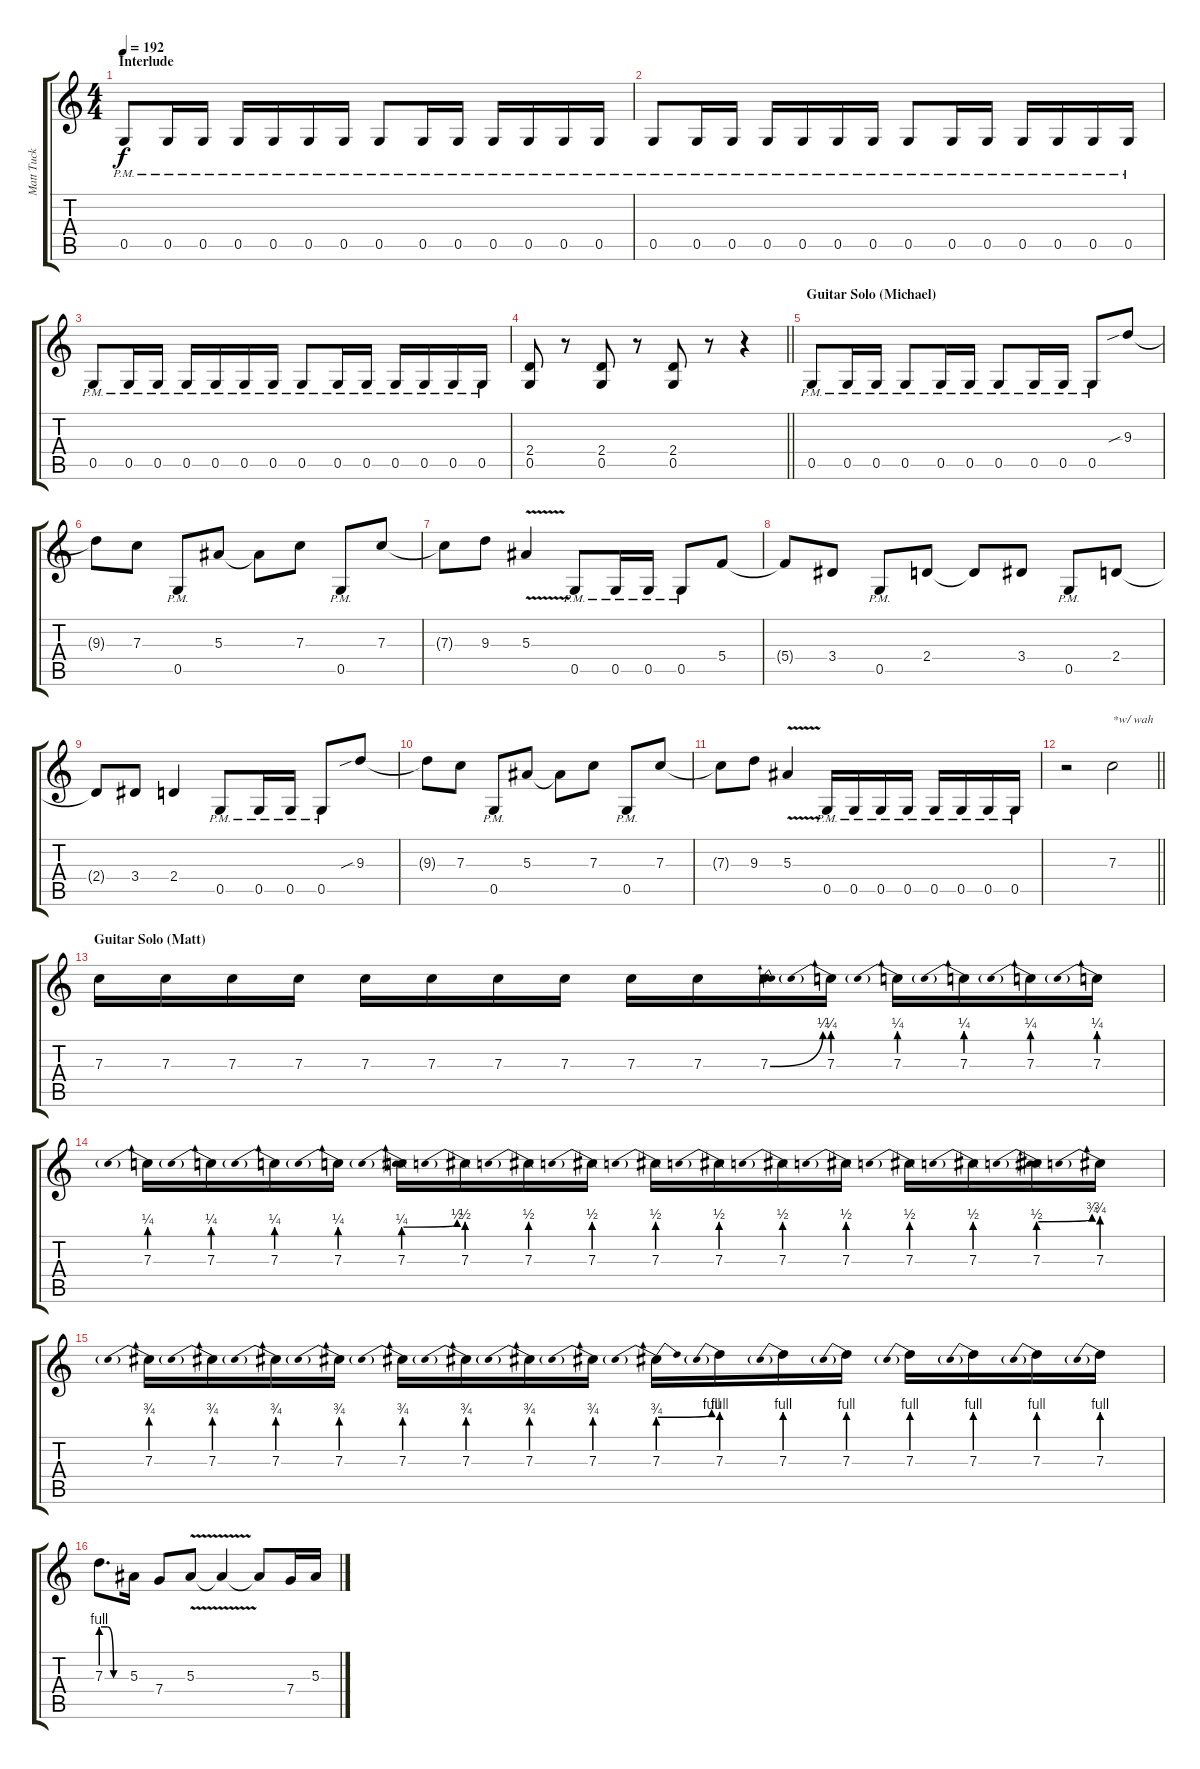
\track ("Matt Tuck" "Matt Tuck") {instrument distortionguitar}
\staff {score tabs}
\tuning (D4 A3 F3 C3 G2 C2) {hide}
\ts (4 4)
\section ("" "Interlude")
\tempo 192
\clef g2
\ks c
0.5{pm}.8{dy f} 0.5{pm}.16 0.5{pm}.16 0.5{pm}.16 0.5{pm}.16 0.5{pm}.16 0.5{pm}.16 0.5{pm}.8 0.5{pm}.16 0.5{pm}.16 0.5{pm}.16 0.5{pm}.16 0.5{pm}.16 0.5{pm}.16 |
0.5{pm}.8 0.5{pm}.16 0.5{pm}.16 0.5{pm}.16 0.5{pm}.16 0.5{pm}.16 0.5{pm}.16 0.5{pm}.8 0.5{pm}.16 0.5{pm}.16 0.5{pm}.16 0.5{pm}.16 0.5{pm}.16 0.5{pm}.16 |
0.5{pm}.8 0.5{pm}.16 0.5{pm}.16 0.5{pm}.16 0.5{pm}.16 0.5{pm}.16 0.5{pm}.16 0.5{pm}.8 0.5{pm}.16 0.5{pm}.16 0.5{pm}.16 0.5{pm}.16 0.5{pm}.16 0.5{pm}.16 |
\barLineRight lightlight
(2.4 0.5).8 r.8 (2.4 0.5).8 r.8 (2.4 0.5).8 r.8 r.4 |
\section ("" "Guitar Solo (Michael)")
0.5{pm}.8 0.5{pm}.16 0.5{pm}.16 0.5{pm}.8 0.5{pm}.16 0.5{pm}.16 0.5{pm}.8 0.5{pm}.16 0.5{pm}.16 0.5{pm}.8 9.3{sib}.8 |
9.3{t}.8 7.3.8 0.5{pm}.8 5.3.8 5.3{t}.8 7.3.8 0.5{pm}.8 7.3.8 |
7.3{t}.8 9.3.8 5.3{v}.4 0.5{pm}.8 0.5{pm}.16 0.5{pm}.16 0.5{pm}.8 5.4.8 |
5.4{t}.8 3.4.8 0.5{pm}.8 2.4.8 2.4{t}.8 3.4.8 0.5{pm}.8 2.4.8 |
2.4{t}.8 3.4.8 2.4.4 0.5{pm}.8 0.5{pm}.16 0.5{pm}.16 0.5{pm}.8 9.3{sib}.8 |
9.3{t}.8 7.3.8 0.5{pm}.8 5.3.8 5.3{t}.8 7.3.8 0.5{pm}.8 7.3.8 |
7.3{t}.8 9.3.8 5.3{v}.4 0.5{pm}.16 0.5{pm}.16 0.5{pm}.16 0.5{pm}.16 0.5{pm}.16 0.5{pm}.16 0.5{pm}.16 0.5{pm}.16 |
\barLineRight lightlight
r.2 7.3.2{txt "*w/ wah" balance 12} |
\section ("" "Guitar Solo (Matt)")
7.3.16 7.3.16 7.3.16 7.3.16 7.3.16 7.3.16 7.3.16 7.3.16 7.3.16 7.3.16 7.3{be (bend 0 0 60 1)}.16 7.3{be (prebend 0 1 60 1)}.16 7.3{be (prebend 0 1 60 1)}.16 7.3{be (prebend 0 1 60 1)}.16 7.3{be (prebend 0 1 60 1)}.16 7.3{be (prebend 0 1 60 1)}.16 |
7.3{be (prebend 0 1 60 1)}.16 7.3{be (prebend 0 1 60 1)}.16 7.3{be (prebend 0 1 60 1)}.16 7.3{be (prebend 0 1 60 1)}.16 7.3{be (prebendbend 0 1 60 2)}.16 7.3{be (prebend 0 2 60 2)}.16 7.3{be (prebend 0 2 60 2)}.16 7.3{be (prebend 0 2 60 2)}.16 7.3{be (prebend 0 2 60 2)}.16 7.3{be (prebend 0 2 60 2)}.16 7.3{be (prebend 0 2 60 2)}.16 7.3{be (prebend 0 2 60 2)}.16 7.3{be (prebend 0 2 60 2)}.16 7.3{be (prebend 0 2 60 2)}.16 7.3{be (prebendbend 0 2 60 3)}.16 7.3{be (prebend 0 3 60 3)}.16 |
7.3{be (prebend 0 3 60 3)}.16 7.3{be (prebend 0 3 60 3)}.16 7.3{be (prebend 0 3 60 3)}.16 7.3{be (prebend 0 3 60 3)}.16 7.3{be (prebend 0 3 60 3)}.16 7.3{be (prebend 0 3 60 3)}.16 7.3{be (prebend 0 3 60 3)}.16 7.3{be (prebend 0 3 60 3)}.16 7.3{be (prebendbend 0 3 60 4)}.16 7.3{be (prebend 0 4 60 4)}.16 7.3{be (prebend 0 4 60 4)}.16 7.3{be (prebend 0 4 60 4)}.16 7.3{be (prebend 0 4 60 4)}.16 7.3{be (prebend 0 4 60 4)}.16 7.3{be (prebend 0 4 60 4)}.16 7.3{be (prebend 0 4 60 4)}.16 |
7.3{be (custom 0 4 15 4 30 0 60 0)}.8{d} 5.3.16 7.4.8 5.3{v}.8 5.3{t}.4 5.3{t}.8 7.4.16 5.3.16
